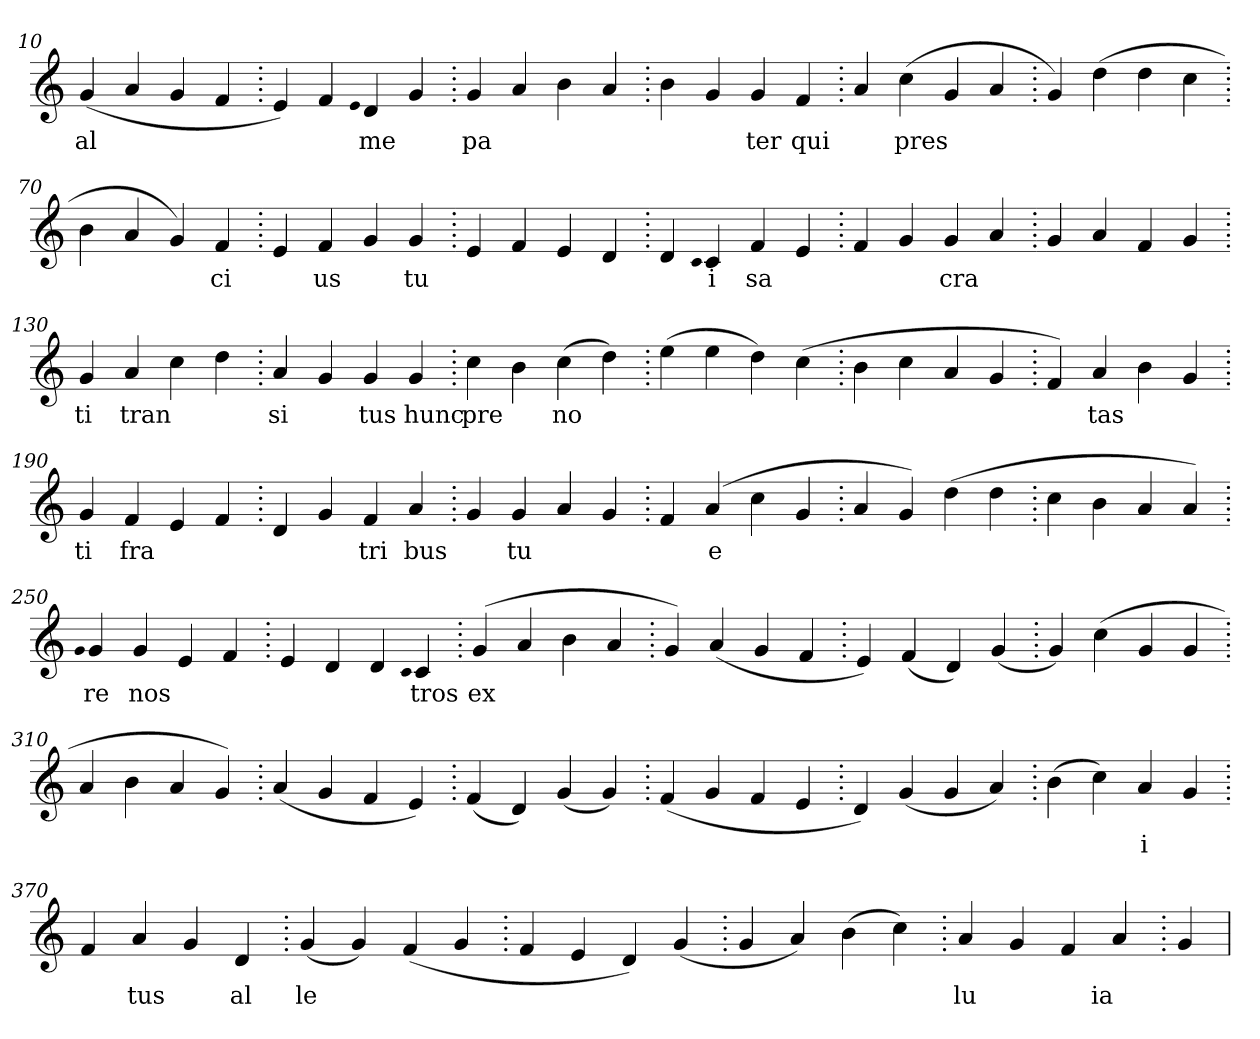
**kern	**text
*part1	*part1
*staff1	*staff1
*clefG2	*
=10.	=10.
(>4g	al
4a	.
4g	.
4f	.
=20.	=20.
4e)	.
(>4f	.
qqe	.
4d	me
4g	.
=30.	=30.
4g	pa
4a	.
4b	.
4a	.
=40.	=40.
4b	.
4g	.
4g	ter
4f	qui
=50.	=50.
4a	.
(>4cc	pres
4g	.
4a	.
=60.	=60.
4g)	.
(>4dd	.
4dd	.
4cc	.
=70.	=70.
4b	.
4a	.
4g)	.
4f	ci
=80.	=80.
4e	.
4f	us
4g	.
4g	tu
=90.	=90.
4e	.
4f	.
4e	.
4d	.
=100.	=100.
4d	.
qqc	.
4c	i
4f	sa
4e	.
=110.	=110.
4f	.
4g	.
4g	cra
4a	.
=120.	=120.
4g	.
4a	.
4f	.
4g	.
=130.	=130.
4g	ti
4a	tran
4cc	.
4dd	.
=140.	=140.
4a	si
4g	.
4g	tus
4g	hunc
=150.	=150.
4cc	pre
4b	.
(>4cc	no
4dd)	.
=160.	=160.
(>4ee	.
4ee	.
4dd)	.
(>4cc	.
=170.	=170.
4b	.
4cc	.
4a	.
4g	.
=180.	=180.
4f)	.
4a	tas
4b	.
4g	.
=190.	=190.
4g	ti
4f	fra
4e	.
4f	.
=200.	=200.
4d	.
4g	.
4f	tri
4a	bus
=210.	=210.
4g	.
4g	tu
4a	.
4g	.
=220.	=220.
4f	.
(>4a	e
4cc	.
4g	.
=230.	=230.
4a	.
4g)	.
(>4dd	.
4dd	.
=240.	=240.
4cc	.
4b	.
4a	.
4a)	.
=250.	=250.
qqg	.
4g	re
4g	nos
4e	.
4f	.
=260.	=260.
4e	.
4d	.
4d	.
qqc	.
4c	tros
=270.	=270.
(>4g	ex
4a	.
4b	.
4a	.
=280.	=280.
4g)	.
(>4a	.
4g	.
4f	.
=290.	=290.
4e)	.
(>4f	.
4d)	.
(>4g	.
=300.	=300.
4g)	.
(>4cc	.
4g	.
4g	.
=310.	=310.
4a	.
4b	.
4a	.
4g)	.
=320.	=320.
(>4a	.
4g	.
4f	.
4e)	.
=330.	=330.
(>4f	.
4d)	.
(>4g	.
4g)	.
=340.	=340.
(>4f	.
4g	.
4f	.
4e	.
=350.	=350.
4d)	.
(>4g	.
4g	.
4a)	.
=360.	=360.
(>4b	.
4cc)	.
4a	i
4g	.
=370.	=370.
4f	.
4a	tus
4g	.
4d	al
=380.	=380.
(>4g	le
4g)	.
(>4f	.
4g	.
=390.	=390.
4f	.
4e	.
4d)	.
(>4g	.
=400.	=400.
4g	.
4a)	.
(>4b	.
4cc)	.
=410.	=410.
4a	lu
4g	.
4f	.
4a	ia
=420.	=420.
4g	.
=	=
*-	*-
